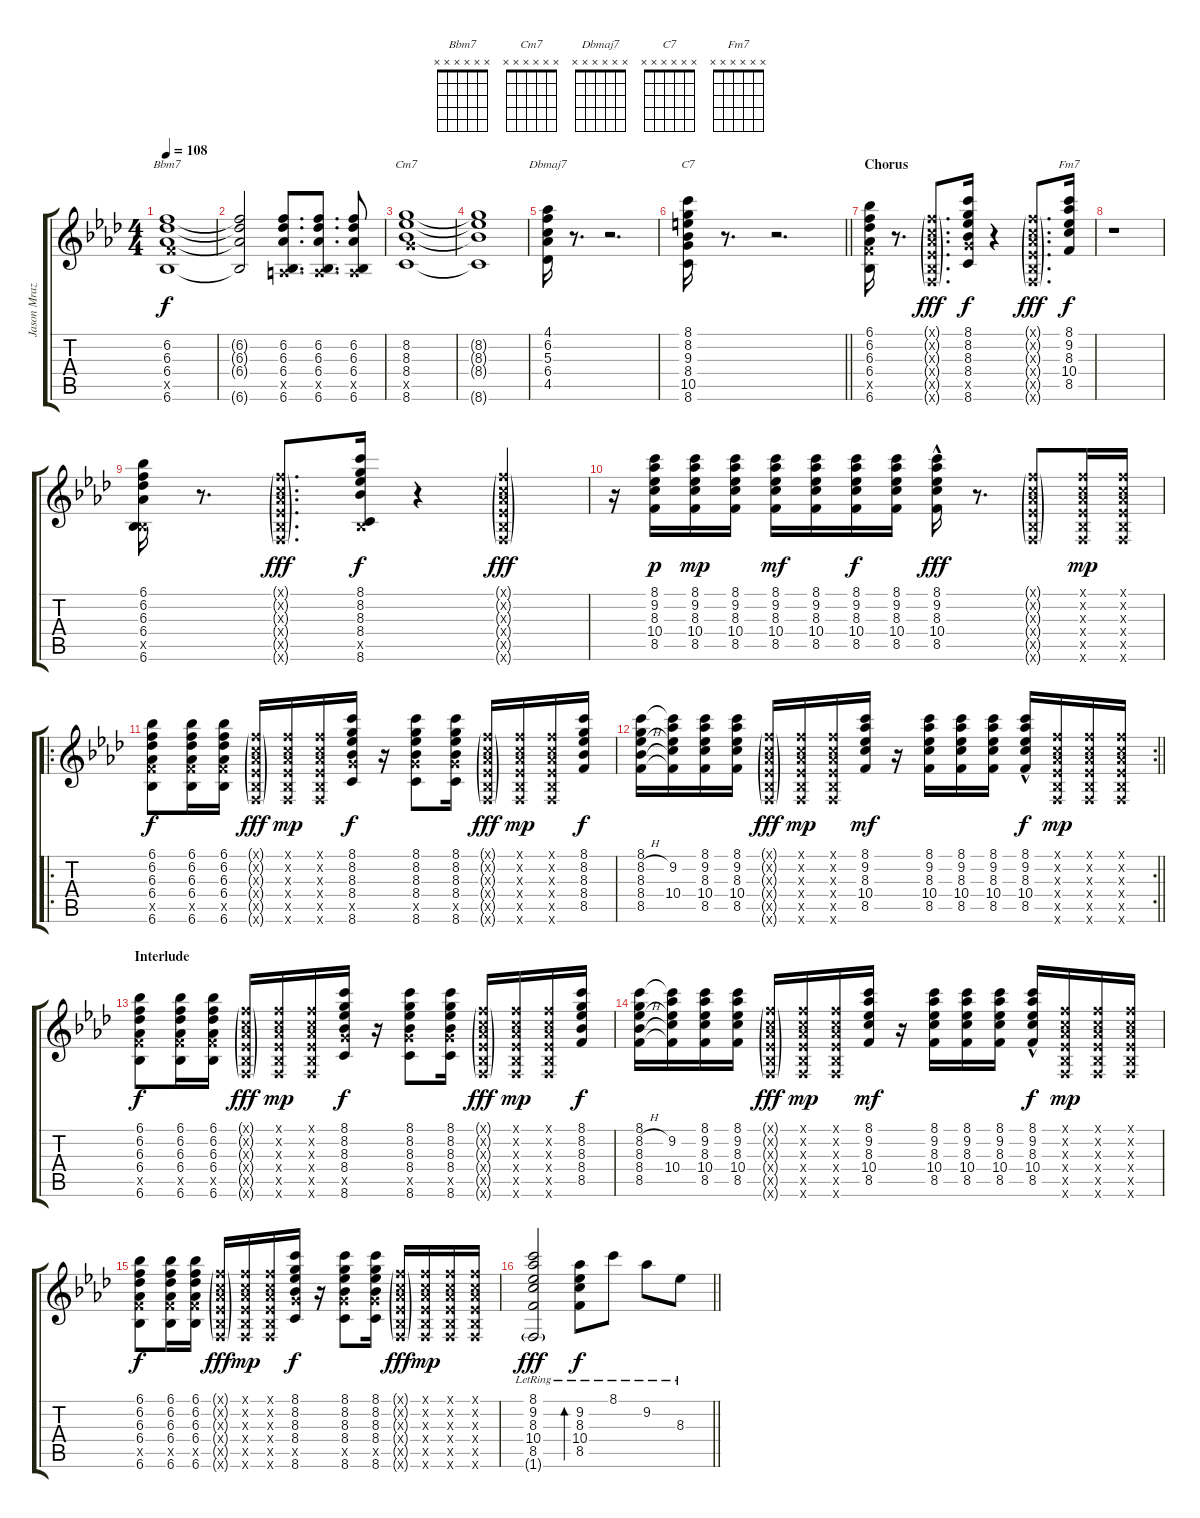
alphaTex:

\track ("Jason Mraz" "Jason Mraz") {instrument acousticguitarnylon}
\staff {score tabs}
\tuning (E4 B3 G3 D3 A2 E2) {hide}
\chord ("Bbm7" x x x x x x)
\chord ("Cm7" x x x x x x)
\chord ("Dbmaj7" x x x x x x)
\chord ("C7" x x x x x x)
\chord ("Fm7" x x x x x x)
\ts (4 4)
\tempo 108
\clef g2
\ks fminor
(6.2 6.3 6.4 8.5{x} 6.6).1{ch "Bbm7" dy f} |
(6.2{t} 6.3{t} 6.4{t} 6.6{t}).2 (6.2 6.3 6.4 0.5{x} 6.6).8{d} (6.2 6.3 6.4 0.5{x} 6.6).8{d} (6.2 6.3 6.4 0.5{x} 6.6).8 |
(8.2 8.3 8.4 10.5{x} 8.6).1{ch "Cm7"} |
(8.2{t} 8.3{t} 8.4{t} 8.6{t}).1 |
(4.1 6.2 5.3 6.4 4.5).16{ch "Dbmaj7"} r.8{d} r.2{d} |
\barLineRight lightlight
(8.1 8.2 9.3 8.4 10.5 8.6).16{ch "C7"} r.8{d} r.2{d} |
\section ("" "Chorus")
(6.1 6.2 6.3 6.4 8.5{x} 6.6).16 r.8{d} (1.1{g x} 1.2{g x} 1.3{g x} 1.4{g x} 1.5{g x} 1.6{g x}).8{d dy fff} (8.1 8.2 8.3 8.4 10.5{x} 8.6).16{dy f} r.4 (1.1{g x} 1.2{g x} 1.3{g x} 1.4{g x} 1.5{g x} 1.6{g x}).8{d dy fff} (8.1 9.2 8.3 10.4 8.5).16{ch "Fm7" dy f} |
r.1 |
(6.1 6.2 6.3 6.4 1.5{x} 6.6).16 r.8{d} (1.1{g x} 1.2{g x} 1.3{g x} 1.4{g x} 1.5{g x} 1.6{g x}).8{d dy fff} (8.1 8.2 8.3 8.4 1.5{x} 8.6).16{dy f} r.4 (1.1{g x} 1.2{g x} 1.3{g x} 1.4{g x} 1.5{g x} 1.6{g x}).4{dy fff} |
r.16 (8.1 9.2 8.3 10.4 8.5).16{dy p} (8.1 9.2 8.3 10.4 8.5).16{dy mp} (8.1 9.2 8.3 10.4 8.5).16 (8.1 9.2 8.3 10.4 8.5).16{dy mf} (8.1 9.2 8.3 10.4 8.5).16 (8.1 9.2 8.3 10.4 8.5).16{dy f} (8.1 9.2 8.3 10.4 8.5).16 (8.1{hac} 9.2{hac} 8.3{hac} 10.4{hac} 8.5{hac}).16{dy fff} r.8{d} (1.1{g x} 1.2{g x} 1.3{g x} 1.4{g x} 1.5{g x} 1.6{g x}).8 (1.1{x} 1.2{x} 1.3{x} 1.4{x} 1.5{x} 1.6{x}).16{dy mp} (1.1{x} 1.2{x} 1.3{x} 1.4{x} 1.5{x} 1.6{x}).16 |
\ro
(6.1 6.2 6.3 6.4 8.5{x} 6.6).8{dy f} (6.1 6.2 6.3 6.4 8.5{x} 6.6).16 (6.1 6.2 6.3 6.4 8.5{x} 6.6).16 (1.1{g x} 1.2{g x} 1.3{g x} 1.4{g x} 1.5{g x} 1.6{g x}).16{dy fff} (1.1{x} 1.2{x} 1.3{x} 1.4{x} 1.5{x} 1.6{x}).16{dy mp} (1.1{x} 1.2{x} 1.3{x} 1.4{x} 1.5{x} 1.6{x}).16 (8.1 8.2 8.3 8.4 10.5{x} 8.6).16{dy f} r.16 (8.1 8.2 8.3 8.4 10.5{x} 8.6).8 (8.1 8.2 8.3 8.4 10.5{x} 8.6).16 (1.1{g x} 1.2{g x} 1.3{g x} 1.4{g x} 1.5{g x} 1.6{g x}).16{dy fff} (1.1{x} 1.2{x} 1.3{x} 1.4{x} 1.5{x} 1.6{x}).16{dy mp} (1.1{x} 1.2{x} 1.3{x} 1.4{x} 1.5{x} 1.6{x}).16 (8.1 8.2 8.3 8.4 8.5).16{dy f} |
\rc 2
\barLineRight lightlight
(8.1 8.2{h} 8.3{h} 8.4{h} 8.5).16 (8.1{t} 9.2 8.3{t} 10.4 8.5{t}).16 (8.1 9.2 8.3 10.4 8.5).16 (8.1 9.2 8.3 10.4 8.5).16 (1.1{g x} 1.2{g x} 1.3{g x} 1.4{g x} 1.5{g x} 1.6{g x}).16{dy fff} (1.1{x} 1.2{x} 1.3{x} 1.4{x} 1.5{x} 1.6{x}).16{dy mp} (1.1{x} 1.2{x} 1.3{x} 1.4{x} 1.5{x} 1.6{x}).16 (8.1 9.2 8.3 10.4 8.5).16{dy mf} r.16 (8.1 9.2 8.3 10.4 8.5).16 (8.1 9.2 8.3 10.4 8.5).16 (8.1 9.2 8.3 10.4 8.5).16 (8.1{hac} 9.2{hac} 8.3{hac} 10.4{hac} 8.5{hac}).16{dy f} (1.1{x} 1.2{x} 1.3{x} 1.4{x} 1.5{x} 1.6{x}).16{dy mp} (1.1{x} 1.2{x} 1.3{x} 1.4{x} 1.5{x} 1.6{x}).16 (1.1{x} 1.2{x} 1.3{x} 1.4{x} 1.5{x} 1.6{x}).16 |
\section ("" "Interlude")
(6.1 6.2 6.3 6.4 8.5{x} 6.6).8{dy f} (6.1 6.2 6.3 6.4 8.5{x} 6.6).16 (6.1 6.2 6.3 6.4 8.5{x} 6.6).16 (1.1{g x} 1.2{g x} 1.3{g x} 1.4{g x} 1.5{g x} 1.6{g x}).16{dy fff} (1.1{x} 1.2{x} 1.3{x} 1.4{x} 1.5{x} 1.6{x}).16{dy mp} (1.1{x} 1.2{x} 1.3{x} 1.4{x} 1.5{x} 1.6{x}).16 (8.1 8.2 8.3 8.4 10.5{x} 8.6).16{dy f} r.16 (8.1 8.2 8.3 8.4 10.5{x} 8.6).8 (8.1 8.2 8.3 8.4 10.5{x} 8.6).16 (1.1{g x} 1.2{g x} 1.3{g x} 1.4{g x} 1.5{g x} 1.6{g x}).16{dy fff} (1.1{x} 1.2{x} 1.3{x} 1.4{x} 1.5{x} 1.6{x}).16{dy mp} (1.1{x} 1.2{x} 1.3{x} 1.4{x} 1.5{x} 1.6{x}).16 (8.1 8.2 8.3 8.4 8.5).16{dy f} |
(8.1 8.2{h} 8.3{h} 8.4{h} 8.5).16 (8.1{t} 9.2 8.3{t} 10.4 8.5{t}).16 (8.1 9.2 8.3 10.4 8.5).16 (8.1 9.2 8.3 10.4 8.5).16 (1.1{g x} 1.2{g x} 1.3{g x} 1.4{g x} 1.5{g x} 1.6{g x}).16{dy fff} (1.1{x} 1.2{x} 1.3{x} 1.4{x} 1.5{x} 1.6{x}).16{dy mp} (1.1{x} 1.2{x} 1.3{x} 1.4{x} 1.5{x} 1.6{x}).16 (8.1 9.2 8.3 10.4 8.5).16{dy mf} r.16 (8.1 9.2 8.3 10.4 8.5).16 (8.1 9.2 8.3 10.4 8.5).16 (8.1 9.2 8.3 10.4 8.5).16 (8.1{hac} 9.2{hac} 8.3{hac} 10.4{hac} 8.5{hac}).16{dy f} (1.1{x} 1.2{x} 1.3{x} 1.4{x} 1.5{x} 1.6{x}).16{dy mp} (1.1{x} 1.2{x} 1.3{x} 1.4{x} 1.5{x} 1.6{x}).16 (1.1{x} 1.2{x} 1.3{x} 1.4{x} 1.5{x} 1.6{x}).16 |
(6.1 6.2 6.3 6.4 8.5{x} 6.6).8{dy f} (6.1 6.2 6.3 6.4 8.5{x} 6.6).16 (6.1 6.2 6.3 6.4 8.5{x} 6.6).16 (1.1{g x} 1.2{g x} 1.3{g x} 1.4{g x} 1.5{g x} 1.6{g x}).16{dy fff} (1.1{x} 1.2{x} 1.3{x} 1.4{x} 1.5{x} 1.6{x}).16{dy mp} (1.1{x} 1.2{x} 1.3{x} 1.4{x} 1.5{x} 1.6{x}).16 (8.1 8.2 8.3 8.4 10.5{x} 8.6).16{dy f} r.16 (8.1 8.2 8.3 8.4 10.5{x} 8.6).8 (8.1 8.2 8.3 8.4 10.5{x} 8.6).16 (1.1{g x} 1.2{g x} 1.3{g x} 1.4{g x} 1.5{g x} 1.6{g x}).16{dy fff} (1.1{x} 1.2{x} 1.3{x} 1.4{x} 1.5{x} 1.6{x}).16{dy mp} (1.1{x} 1.2{x} 1.3{x} 1.4{x} 1.5{x} 1.6{x}).16 (1.1{x} 1.2{x} 1.3{x} 1.4{x} 1.5{x} 1.6{x}).16 |
\barLineRight lightlight
(8.1{lr} 9.2{lr} 8.3{lr} 10.4{lr} 8.5{lr} 1.6{g lr}).2{dy fff} (9.2{lr} 8.3{lr} 10.4{lr} 8.5{lr}).8{bd 60 dy f} 8.1{lr}.8 9.2{lr}.8 8.3{lr}.8
